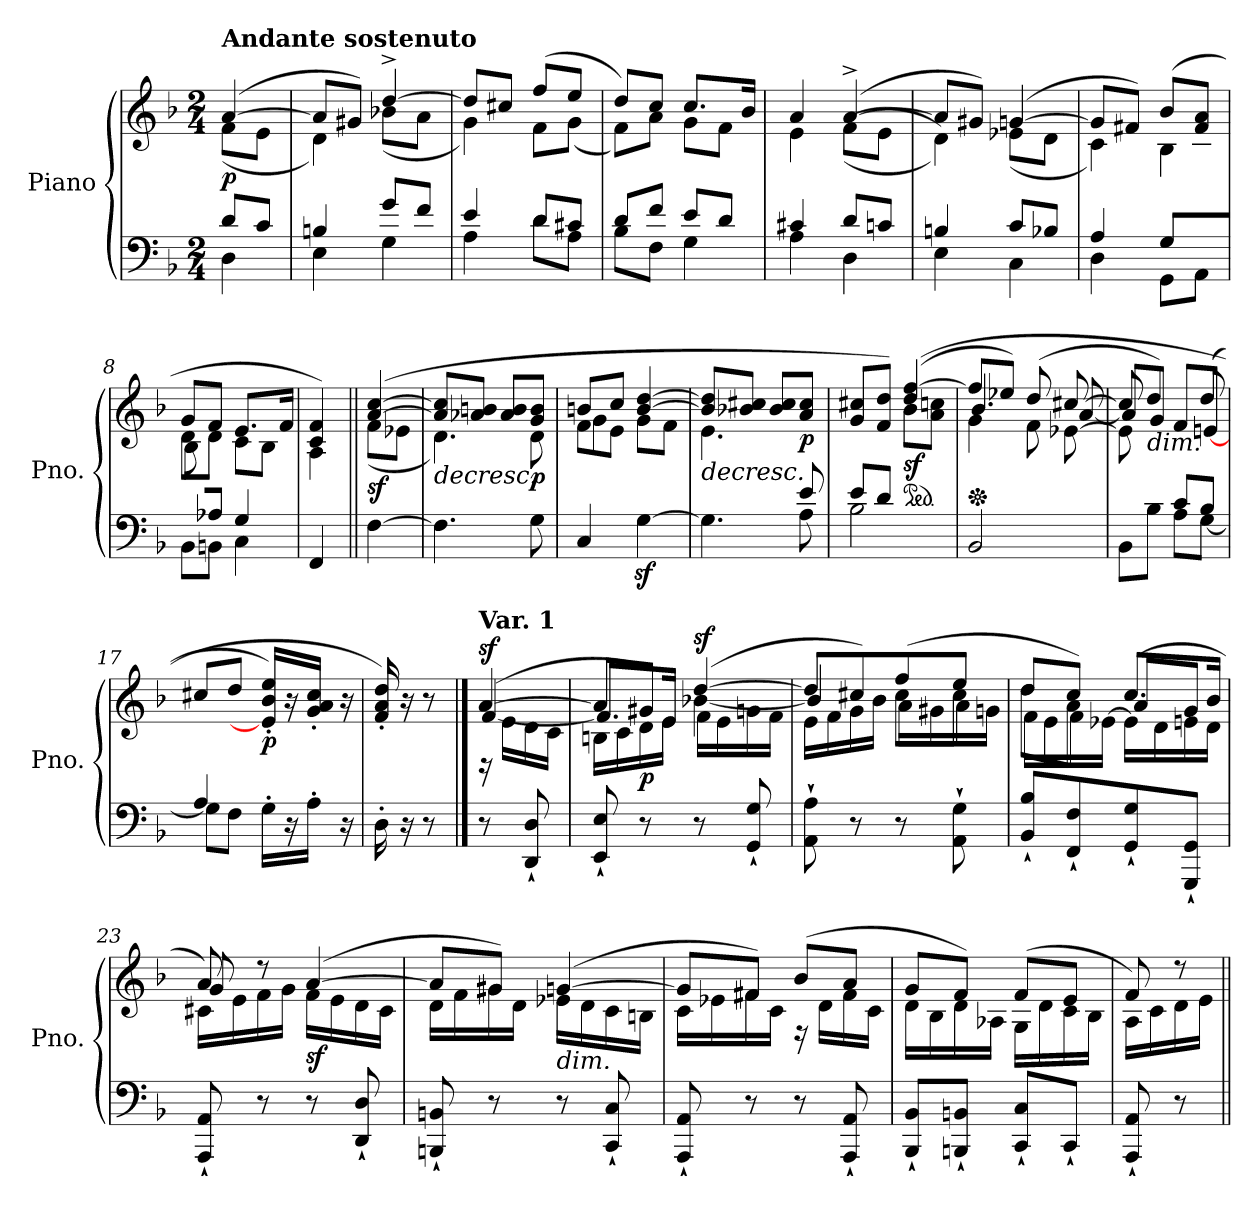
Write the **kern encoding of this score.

**kern	**kern	**dynam
*part1	*part1	*part1
*staff2	*staff1	*staff1/2
*I"Piano	*	*
*I'Pno.	*	*
*clefF4	*clefG2	*
*k[b-]	*k[b-]	*
*M2/4	*M2/4	*
=1	=1	=1
*^	*^	*
!	!	!LO:TX:a:B:t=Andante sostenuto	!	!
!	!	!	!	!LO:DY:b
8d/L	4D\	(>[4a/	(<8f\L	p
8c/J	.	.	8e\J	.
=2	=2	=2	=2	=2
4Bn/	4E\	8a/L]	4d\)	.
.	.	8g#X/J)	.	.
8g/L	4G\	[4dd^/	(<8b-X\L	.
8f/J	.	.	8a\J	.
=3	=3	=3	=3	=3
4e/	4A\	8dd/L]	4g\)	.
.	.	8cc#X/J	.	.
8d/L	8d\L	(>8ff/L	8f\L	.
8c#X/J	8A\J	8ee/J	(<8g\J	.
=4	=4	=4	=4	=4
8d/L	8B-\L	8dd/L)	8f\L)	.
8f/J	8F\J	8cc/J	8a\J	.
8e/L	4G\	8.cc/L	8g\L	.
8d/J	.	.	8f\J	.
.	.	16b-/Jk	.	.
=5	=5	=5	=5	=5
4c#X/	4A\	4a/	4e\	.
8d/L	4D\	(>[4a^/	(<(<8f\L	.
8cn/J	.	.	8e\J	.
=6	=6	=6	=6	=6
4Bn/	4E\	8a/L]	4d\))	.
.	.	8g#X/J)	.	.
8c/L	4C\	(>[4gn/	(<8e-X\L	.
8B-X/J	.	.	8d\J	.
!!LO:LB:g=z
=7	=7	=7	=7	=7
*	*	*	*^	*
4A/	4D\	8g/L]	4c\)	4.ryy	.
.	.	8f#X/J)	.	.	.
8G/L	8GG\L	(>8b-/L	4B-\	.	.
8ryy	8AA\J	8f#/ 8a/J	.	8c\J	.
=8	=8	=8	=8	=8	=8
8ryy	8BB-\L	8g/L	8d\L	8B-\L	.
8A-X/J	8BBn\J	8f/J	8d\J	4.ryy	.
4G/	4C\	8.e/L	8c\L	.	.
.	.	.	8B-\J	.	.
.	.	16f/Jk	.	.	.
*v	*v	*	*	*	*
*	*	*v	*v	*
=9	=9	=9	=9
4FF/	4c/ 4f/)	4A\	.
=10||	=10||	=10||	=10||
!	!	!	!LO:DY:b
[4F\	(>[4a/ [4cc/	(<8f\L	sf
.	.	8e-X\J	.
=11	=11	=11	=11
!	!	!	!LO:HP:b
4.F\]	8a/] 8cc/]L	4.d\)	>
.	8a-X/ 8bn/J	.	.
.	8a-/ 8b/L	.	.
!	!	!	!LO:DY:b
8G\	8g/ 8b/J	8d\	p
*	*v	*v	*
.	.	]
=12	=12	=12
*	*^	*
*	*	*^	*
4C/	8bn/L	8f\L	4g\	.
.	8cc/J	8e\J	.	.
[4Gz>\	[4b/ [4dd/	8g\L	4ryy	.
.	.	8f\J	.	.
*	*	*v	*v	*
!!LO:LB:g=z
=13	=13	=13	=13
*^	*	*	*
!	!	!	!	!LO:HP:b
4.ryy	4.G\]	8b/] 8dd/]L	4.e\	>
.	.	8b-X/ 8cc#X/J	.	.
.	.	8b-/ 8cc#/L	.	.
!	!	!	!	!LO:DY:b
8e/	8A\	8a/ 8cc#/J	8ryy	p
*v	*v	*	*	*
*	*v	*v	*
.	.	]
=14	=14	=14
*^	*^	*
8e/L	2B-\	8g/ 8cc#X/L	4ryy	.
8d/J	.	8f/ 8dd/J)	.	.
*	*	*ped	*	*
!	!	!	!	!LO:DY:b
4ryy	.	(>(>4dd/ [4ff/	8b-\L	sf
.	.	.	8a\ 8ccn\J	.
*v	*v	*	*	*
*	*v	*v	*
=15	=15	=15
*	*Xped	*
*	*^	*
*	*	*^	*
2BB-/	8ff/L]	4.b-/	4g\	.
.	8ee-X/J)	.	.	.
.	(>8dd/	.	8f\	.
.	[8cc#X/	[8a/	[8e-X\	.
=16	=16	=16	=16	=16
*^	*	*	*	*
8ryy	8BB-\L	8cc#/]	8a/L]	8e-\L]	.
!	!	!LO:TX:b:i:t=dim.	!	!	!
8d/J	8B-\J	4dd/)	8g/J	4.ryy	.
8c/L	8A\L	.	8f/L	.	.
8B-/J	[8G\J	(>8dd/	[8en/J	.	.
*	*	*v	*v	*v	*
=17	=17	=17	=17
4A/	8G\L]	8cc#X/L	.
.	8F\J	8dd/J	.
!	!	!	!LO:DY:b
4ryy	16G'\LL	16e/]' 16b-/' 16ee/'LL)	p
.	16r	16r	.
.	16A'\JJ	16g/' 16a/' 16cc#/'JJ	.
.	16r	16r	.
*v	*v	*	*
=18	=18	=18
16D'\	16f/' 16a/' 16dd/')	.
16r	16r	.
8r	8r	.
!!LO:LB:g=z
==19	==19	==19
*	*^	*
*	*	*^	*
!	!LO:TX:a:B:t=Var. 1	!	!	!
!	!	!	!	!LO:DY:a
8r	(>[4a/	[4f/	16rD	sf
.	.	.	16e\LL	.
8DD/` 8D/`	.	.	16d\	.
.	.	.	16c\JJ	.
=20	=20	=20	=20	=20
8EE/` 8E/`	8a/L]	8.f/L]	16Bn\LL	.
.	.	.	16c\	.
!	!	!	!	!LO:DY:b
8r	8g#X/J)	.	16d\	p
.	.	16e/Jk	16e\JJ	.
!	!	!	!	!LO:DY:a
8r	(>[4dd/	[4b-X\	16f\LL	sf
.	.	.	16e\	.
8GG/` 8G/`	.	.	16gn\	.
.	.	.	16f\JJ	.
=21	=21	=21	=21	=21
8AA\` 8A\`	8dd/L]	4b-/]	16e\LL	.
.	.	.	16f\	.
8r	8cc#X/)	.	16g\	.
.	.	.	16b-\JJ	.
8r	(>8ff/	8cc#\L	16a\LL	.
.	.	.	16g#X\	.
8AA\` 8G\`	8ee/J	8cc#\J	16a\	.
.	.	.	16gn\JJ	.
=22	=22	=22	=22	=22
8BB-/` 8B-/`L	8dd/L	8dd\L	16f\LL	.
.	.	.	16e\	.
8FF/` 8F/`	8cc/J)	8a\J	16f\	.
.	.	.	[16e-X\JJ	.
8GG/` 8G/`	(>8.cc/L	8a/L	16e-\LL]	.
.	.	.	16d\	.
8GGG/` 8GG/`J	.	8g/J	16en\	.
.	16b-/Jk	.	16d\JJ	.
!!LO:LB:g=z	!!	!!
=23	=23	=23	=23	=23
8AAA/` 8AA/`	8a/)	8g/	16c#X\LL	.
.	.	.	16e\	.
8r	8r	4.ryy	16f\	.
.	.	.	16g\JJ	.
!	!	!	!	!LO:DY:b
8r	(>[4a/	.	16f\LL	sf
.	.	.	16e\	.
8DD/` 8D/`	.	.	16d\	.
.	.	.	16c#\JJ	.
*	*	*v	*v	*
=24	=24	=24	=24
8BBBn/` 8BBn/`	8a/L]	16d\LL	.
.	.	16f\	.
8r	8g#X/J)	16g#\	.
.	.	16d\JJ	.
!	!LO:TX:b:i:t=dim.	!	!
8r	(>[4gn/	16e-X\LL	.
.	.	16d\	.
8CC/` 8C/`	.	16c\	.
.	.	16Bn\JJ	.
=25	=25	=25	=25
8AAA/` 8AA/`	8g/L]	16c\LL	.
.	.	16e-X\	.
8r	8f#X/J)	16f#\	.
.	.	16c\JJ	.
8r	(>8b-/L	16rF	.
.	.	16d\LL	.
8AAA/` 8AA/`	8a/J	16f#\	.
.	.	16c\JJ	.
!!LO:LB:g=z	!!
=26	=26	=26	=26
8BBB-/` 8BB-/`L	8g/L	16d\LL	.
.	.	16B-\	.
8BBBn/` 8BBn/`J	8f/J)	16d\	.
.	.	16A-X\JJ	.
8CC/` 8C/`L	(>8f/L	16G\LL	.
.	.	16d\	.
8CC`/J	8e/J	16c\	.
.	.	16B-\JJ	.
=27	=27	=27	=27
8AAA/` 8AA/`	8f/)	16A\LL	.
.	.	16c\	.
8r	8r	16d\	.
.	.	16e\JJ	.
*	*v	*v	*
=||	=||	=||
*-	*-	*-
